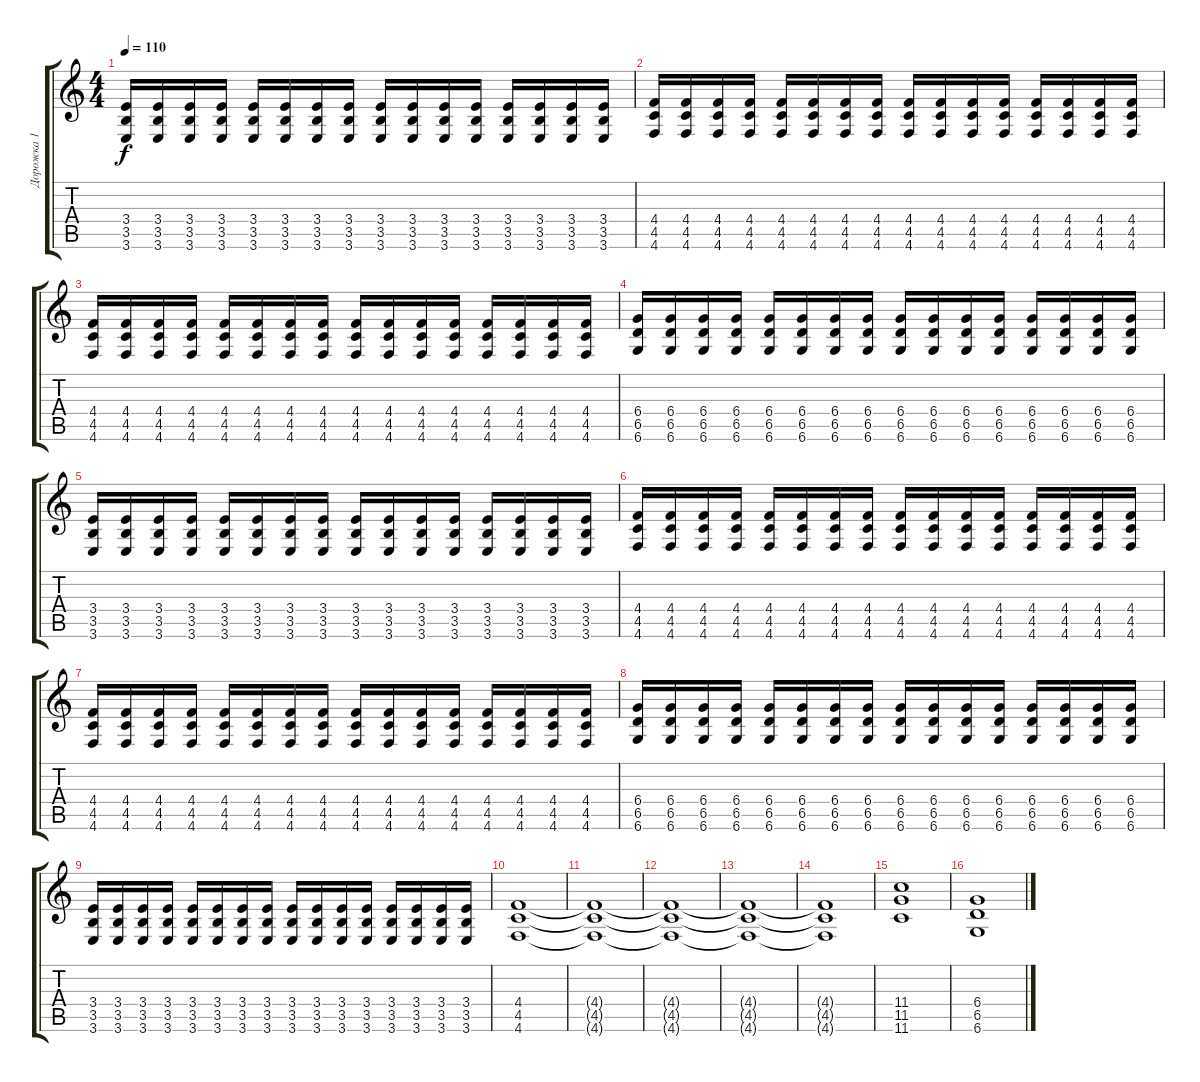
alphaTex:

\track ("Дорожка 1" "Дорожка 1") {instrument distortionguitar}
\staff {score tabs}
\tuning (Eb4 Bb3 Gb3 Db3 Ab2 Db2) {hide}
\ts (4 4)
\tempo 110
\clef g2
\ks c
(3.4 3.5 3.6).16{dy f} (3.4 3.5 3.6).16 (3.4 3.5 3.6).16 (3.4 3.5 3.6).16 (3.4 3.5 3.6).16 (3.4 3.5 3.6).16 (3.4 3.5 3.6).16 (3.4 3.5 3.6).16 (3.4 3.5 3.6).16 (3.4 3.5 3.6).16 (3.4 3.5 3.6).16 (3.4 3.5 3.6).16 (3.4 3.5 3.6).16 (3.4 3.5 3.6).16 (3.4 3.5 3.6).16 (3.4 3.5 3.6).16 |
(4.4 4.5 4.6).16 (4.4 4.5 4.6).16 (4.4 4.5 4.6).16 (4.4 4.5 4.6).16 (4.4 4.5 4.6).16 (4.4 4.5 4.6).16 (4.4 4.5 4.6).16 (4.4 4.5 4.6).16 (4.4 4.5 4.6).16 (4.4 4.5 4.6).16 (4.4 4.5 4.6).16 (4.4 4.5 4.6).16 (4.4 4.5 4.6).16 (4.4 4.5 4.6).16 (4.4 4.5 4.6).16 (4.4 4.5 4.6).16 |
(4.4 4.5 4.6).16 (4.4 4.5 4.6).16 (4.4 4.5 4.6).16 (4.4 4.5 4.6).16 (4.4 4.5 4.6).16 (4.4 4.5 4.6).16 (4.4 4.5 4.6).16 (4.4 4.5 4.6).16 (4.4 4.5 4.6).16 (4.4 4.5 4.6).16 (4.4 4.5 4.6).16 (4.4 4.5 4.6).16 (4.4 4.5 4.6).16 (4.4 4.5 4.6).16 (4.4 4.5 4.6).16 (4.4 4.5 4.6).16 |
(6.4 6.5 6.6).16 (6.4 6.5 6.6).16 (6.4 6.5 6.6).16 (6.4 6.5 6.6).16 (6.4 6.5 6.6).16 (6.4 6.5 6.6).16 (6.4 6.5 6.6).16 (6.4 6.5 6.6).16 (6.4 6.5 6.6).16 (6.4 6.5 6.6).16 (6.4 6.5 6.6).16 (6.4 6.5 6.6).16 (6.4 6.5 6.6).16 (6.4 6.5 6.6).16 (6.4 6.5 6.6).16 (6.4 6.5 6.6).16 |
(3.4 3.5 3.6).16 (3.4 3.5 3.6).16 (3.4 3.5 3.6).16 (3.4 3.5 3.6).16 (3.4 3.5 3.6).16 (3.4 3.5 3.6).16 (3.4 3.5 3.6).16 (3.4 3.5 3.6).16 (3.4 3.5 3.6).16 (3.4 3.5 3.6).16 (3.4 3.5 3.6).16 (3.4 3.5 3.6).16 (3.4 3.5 3.6).16 (3.4 3.5 3.6).16 (3.4 3.5 3.6).16 (3.4 3.5 3.6).16 |
(4.4 4.5 4.6).16 (4.4 4.5 4.6).16 (4.4 4.5 4.6).16 (4.4 4.5 4.6).16 (4.4 4.5 4.6).16 (4.4 4.5 4.6).16 (4.4 4.5 4.6).16 (4.4 4.5 4.6).16 (4.4 4.5 4.6).16 (4.4 4.5 4.6).16 (4.4 4.5 4.6).16 (4.4 4.5 4.6).16 (4.4 4.5 4.6).16 (4.4 4.5 4.6).16 (4.4 4.5 4.6).16 (4.4 4.5 4.6).16 |
(4.4 4.5 4.6).16 (4.4 4.5 4.6).16 (4.4 4.5 4.6).16 (4.4 4.5 4.6).16 (4.4 4.5 4.6).16 (4.4 4.5 4.6).16 (4.4 4.5 4.6).16 (4.4 4.5 4.6).16 (4.4 4.5 4.6).16 (4.4 4.5 4.6).16 (4.4 4.5 4.6).16 (4.4 4.5 4.6).16 (4.4 4.5 4.6).16 (4.4 4.5 4.6).16 (4.4 4.5 4.6).16 (4.4 4.5 4.6).16 |
(6.4 6.5 6.6).16 (6.4 6.5 6.6).16 (6.4 6.5 6.6).16 (6.4 6.5 6.6).16 (6.4 6.5 6.6).16 (6.4 6.5 6.6).16 (6.4 6.5 6.6).16 (6.4 6.5 6.6).16 (6.4 6.5 6.6).16 (6.4 6.5 6.6).16 (6.4 6.5 6.6).16 (6.4 6.5 6.6).16 (6.4 6.5 6.6).16 (6.4 6.5 6.6).16 (6.4 6.5 6.6).16 (6.4 6.5 6.6).16 |
(3.4 3.5 3.6).16 (3.4 3.5 3.6).16 (3.4 3.5 3.6).16 (3.4 3.5 3.6).16 (3.4 3.5 3.6).16 (3.4 3.5 3.6).16 (3.4 3.5 3.6).16 (3.4 3.5 3.6).16 (3.4 3.5 3.6).16 (3.4 3.5 3.6).16 (3.4 3.5 3.6).16 (3.4 3.5 3.6).16 (3.4 3.5 3.6).16 (3.4 3.5 3.6).16 (3.4 3.5 3.6).16 (3.4 3.5 3.6).16 |
(4.4 4.5 4.6).1 |
(4.4{t} 4.5{t} 4.6{t}).1 |
(4.4{t} 4.5{t} 4.6{t}).1 |
(4.4{t} 4.5{t} 4.6{t}).1 |
(4.4{t} 4.5{t} 4.6{t}).1 |
(11.4 11.5 11.6).1{instrument electricguitarclean} |
(6.4 6.5 6.6).1
